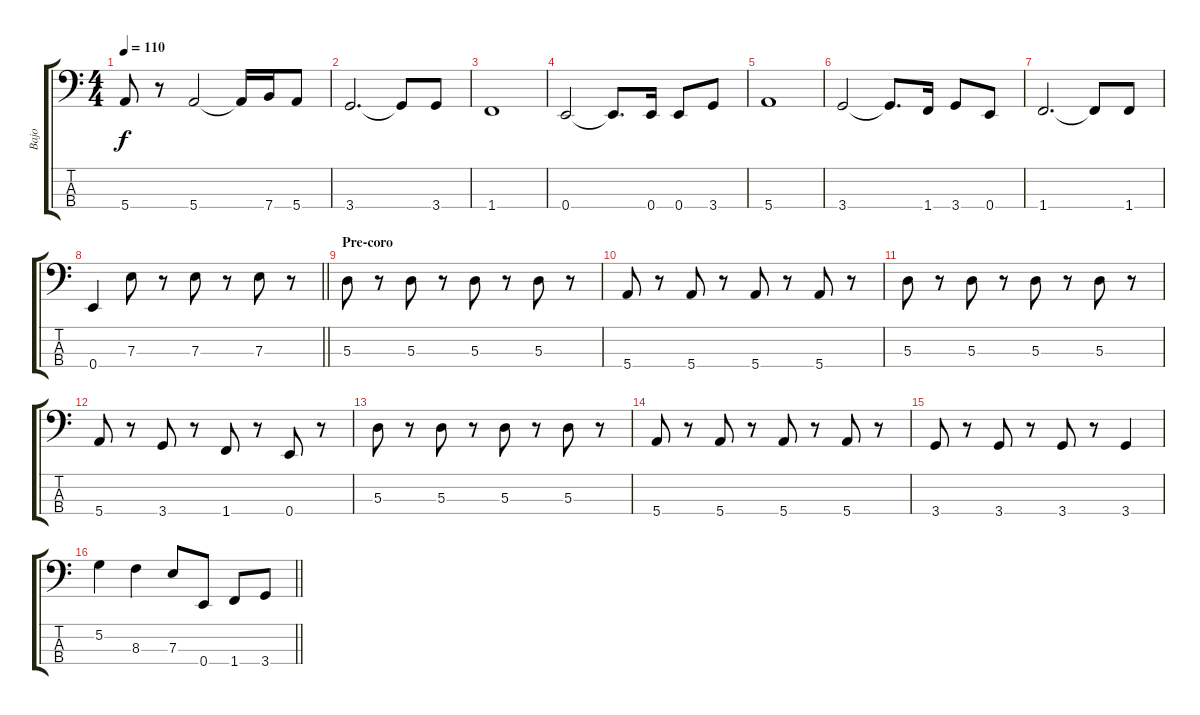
\track ("Bajo" "Bajo") {instrument electricbassfinger}
\staff {score tabs}
\tuning (G2 D2 A1 E1) {hide}
\ts (4 4)
\tempo 110
\clef f4
\ks c
5.4.8{dy f} r.8 5.4.2 5.4{t}.16 7.4.16 5.4.8 |
3.4.2{d} 3.4{t}.8 3.4.8 |
1.4.1 |
0.4.2 0.4{t}.8{d} 0.4.16 0.4.8 3.4.8 |
5.4.1 |
3.4.2 3.4{t}.8{d} 1.4.16 3.4.8 0.4.8 |
1.4.2{d} 1.4{t}.8 1.4.8 |
\barLineRight lightlight
0.4.4 7.3.8 r.8 7.3.8 r.8 7.3.8 r.8 |
\section ("" "Pre-coro")
5.3.8 r.8 5.3.8 r.8 5.3.8 r.8 5.3.8 r.8 |
5.4.8 r.8 5.4.8 r.8 5.4.8 r.8 5.4.8 r.8 |
5.3.8 r.8 5.3.8 r.8 5.3.8 r.8 5.3.8 r.8 |
5.4.8 r.8 3.4.8 r.8 1.4.8 r.8 0.4.8 r.8 |
5.3.8 r.8 5.3.8 r.8 5.3.8 r.8 5.3.8 r.8 |
5.4.8 r.8 5.4.8 r.8 5.4.8 r.8 5.4.8 r.8 |
3.4.8 r.8 3.4.8 r.8 3.4.8 r.8 3.4.4 |
\barLineRight lightlight
5.2.4 8.3.4 7.3.8 0.4.8 1.4.8 3.4.8
